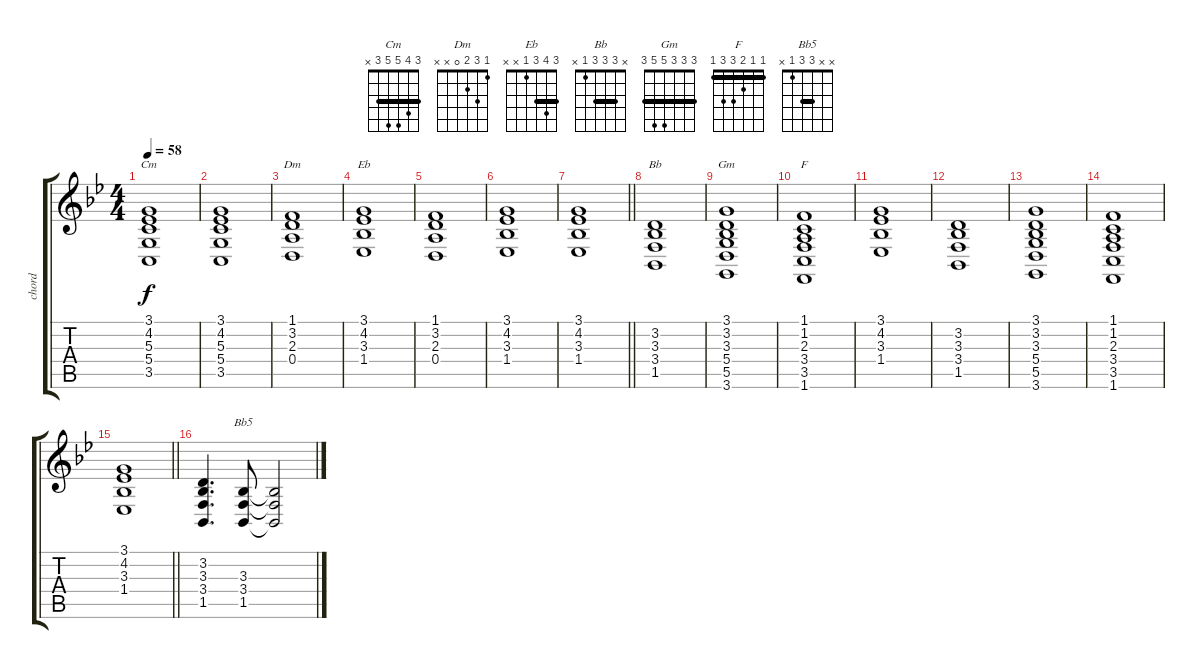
\track ("chord" "chord") {instrument pad2warm}
\staff {score tabs}
\tuning (E4 B3 G3 D3 A2 E2) {hide}
\chord ("Cm" 3 4 5 5 3 x) {barre 3}
\chord ("Dm" 1 3 2 0 x x)
\chord ("Eb" 3 4 3 1 x x) {barre 3}
\chord ("Bb" x 3 3 3 1 x) {barre 3}
\chord ("Gm" 3 3 3 5 5 3) {barre 3}
\chord ("F" 1 1 2 3 3 1) {barre 1}
\chord ("Bb5" x x 3 3 1 x) {barre 3}
\ts (4 4)
\tempo 58
\clef g2
\ks bb
(3.1 4.2 5.3 5.4 3.5).1{ch "Cm" dy f} |
(3.1 4.2 5.3 5.4 3.5).1 |
(1.1 3.2 2.3 0.4).1{ch "Dm"} |
(3.1 4.2 3.3 1.4).1{ch "Eb"} |
(1.1 3.2 2.3 0.4).1 |
(3.1 4.2 3.3 1.4).1 |
\barLineRight lightlight
(3.1 4.2 3.3 1.4).1 |
(3.2 3.3 3.4 1.5).1{ch "Bb"} |
(3.1 3.2 3.3 5.4 5.5 3.6).1{ch "Gm"} |
(1.1 1.2 2.3 3.4 3.5 1.6).1{ch "F"} |
(3.1 4.2 3.3 1.4).1 |
(3.2 3.3 3.4 1.5).1 |
(3.1 3.2 3.3 5.4 5.5 3.6).1 |
(1.1 1.2 2.3 3.4 3.5 1.6).1 |
\barLineRight lightlight
(3.1 4.2 3.3 1.4).1 |
(3.2 3.3 3.4 1.5).4{d} (3.3 3.4 1.5).8{ch "Bb5"} (3.3{t} 3.4{t} 1.5{t}).2
